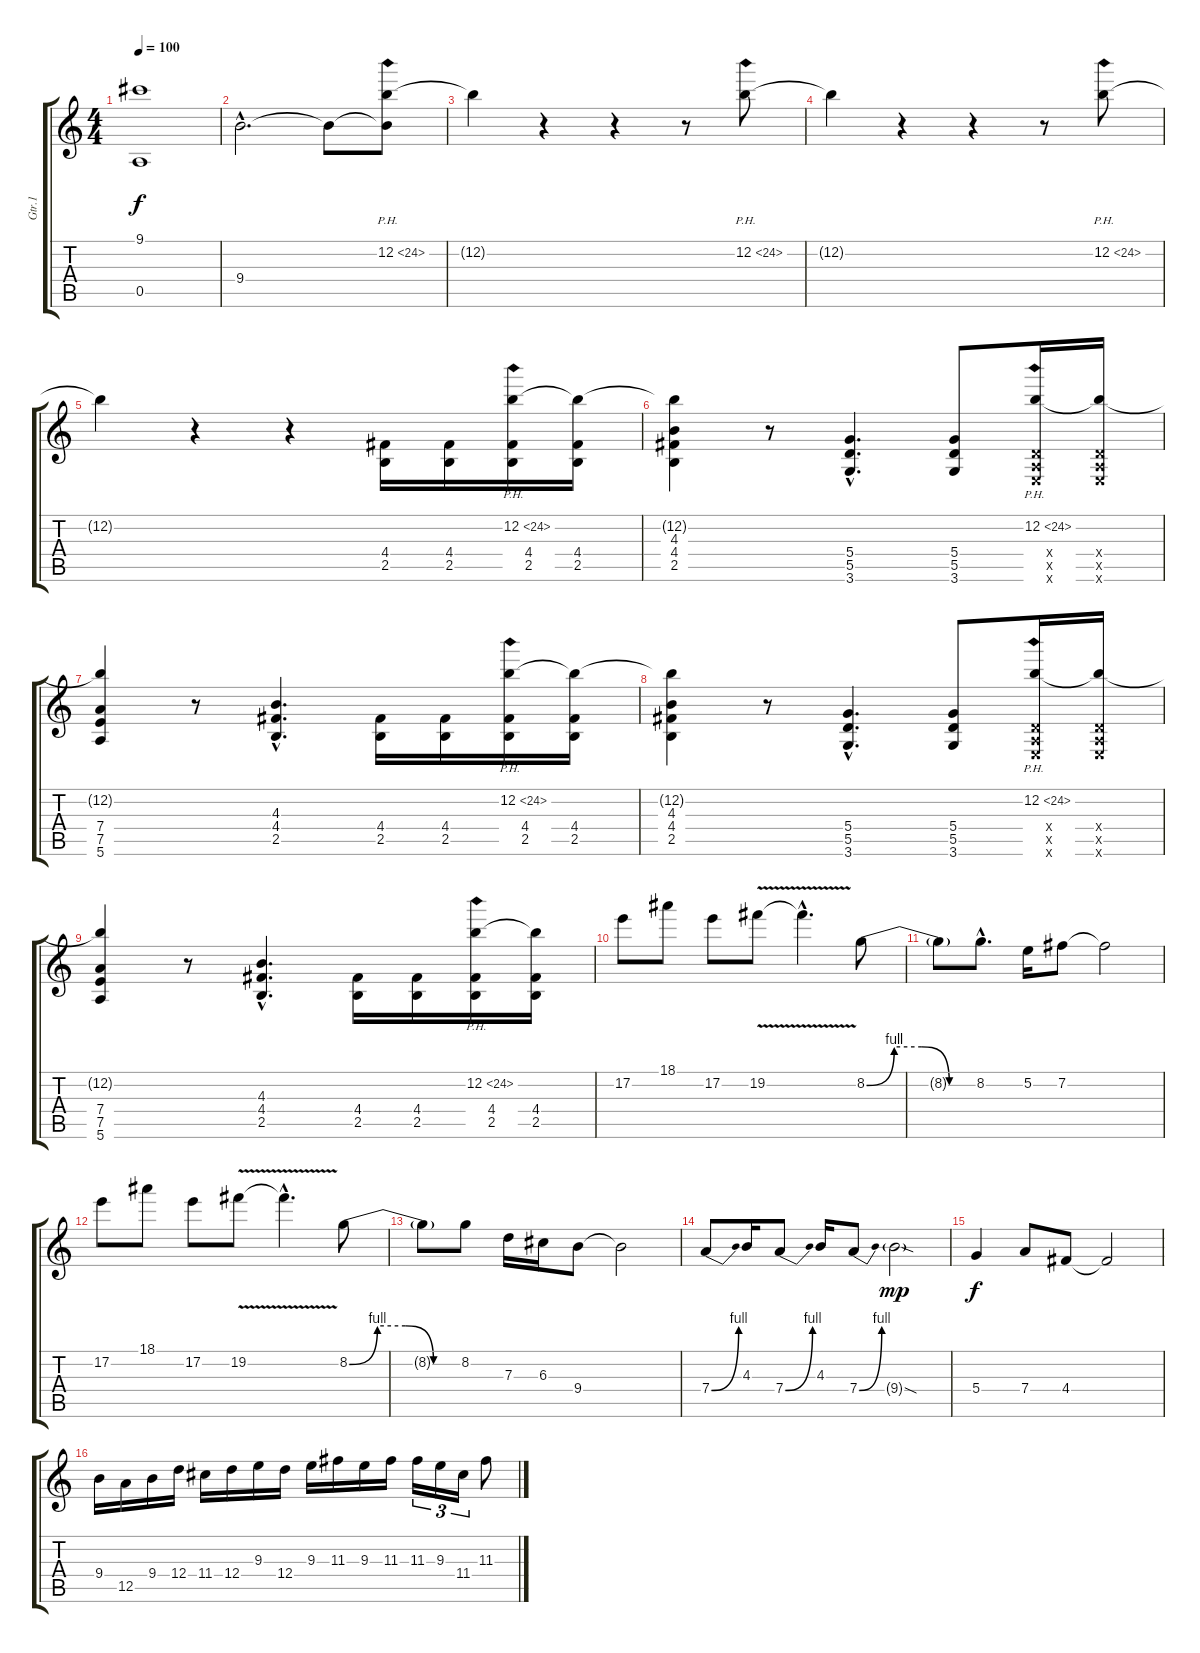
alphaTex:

\track ("Gtr.1" "Gtr.1") {instrument distortionguitar}
\staff {score tabs}
\tuning (E4 B3 G3 D3 A2 E2) {hide}
\ts (4 4)
\tempo 100
\clef g2
\ks c
(9.1 0.5{t}).1{dy f} |
9.4{hac}.2{d} 9.4{t}.8 (12.2{ph 12} 9.4{t}).8 |
12.2{t}.4 r.4 r.4 r.8 12.2{ph 12}.8 |
12.2{t}.4 r.4 r.4 r.8 12.2{ph 12}.8 |
12.2{t}.4 r.4 r.4 (4.4 2.5).16 (4.4 2.5).16 (12.2{ph 12} 4.4 2.5).16 (12.2{t} 4.4 2.5).16 |
(12.2{t} 4.3 4.4 2.5).4 r.8 (5.4{hac} 5.5{hac} 3.6{hac}).4{d} (5.4 5.5 3.6).8 (12.2{ph 12} 0.4{x} 0.5{x} 0.6{x}).16 (12.2{t} 0.4{x} 0.5{x} 0.6{x}).16 |
(12.2{t} 7.4 7.5 5.6).4 r.8 (4.3{hac} 4.4{hac} 2.5{hac}).4{d} (4.4 2.5).16 (4.4 2.5).16 (12.2{ph 12} 4.4 2.5).16 (12.2{t} 4.4 2.5).16 |
(12.2{t} 4.3 4.4 2.5).4 r.8 (5.4{hac} 5.5{hac} 3.6{hac}).4{d} (5.4 5.5 3.6).8 (12.2{ph 12} 0.4{x} 0.5{x} 0.6{x}).16 (12.2{t} 0.4{x} 0.5{x} 0.6{x}).16 |
(12.2{t} 7.4 7.5 5.6).4 r.8 (4.3{hac} 4.4{hac} 2.5{hac}).4{d} (4.4 2.5).16 (4.4 2.5).16 (12.2{ph 12} 4.4 2.5).16 (12.2{t} 4.4 2.5).16 |
17.2.8 18.1.8 17.2.8 19.2{v}.8 19.2{hac t}.4{d} 8.2{be (custom 0 0 15 4 30 4 45 0 60 0)}.8 |
8.2{t}.8 8.2{hac}.8{d} 5.2.16 7.2.8 7.2{t}.2 |
17.2.8 18.1.8 17.2.8 19.2{v}.8 19.2{hac t}.4{d} 8.2{be (custom 0 0 15 4 30 4 45 0 60 0)}.8 |
8.2{t}.8 8.2.8 7.3.16 6.3.16 9.4.8 9.4{t}.2 |
7.4{be (bend 0 0 60 4)}.8 4.3.16 7.4{be (bend 0 0 60 4)}.8 4.3.16 7.4{be (bend 0 0 60 4)}.8 9.4{sod g}.2{dy mp} |
5.4.4{dy f} 7.4.8 4.4.8 4.4{t}.2 |
9.4.16 12.5.16 9.4.16 12.4.16 11.4.16 12.4.16 9.3.16 12.4.16 9.3.16 11.3.16 9.3.16 11.3.16 11.3.16{tu (3 2)} 9.3.16{tu (3 2)} 11.4.16{tu (3 2)} 11.3.8
